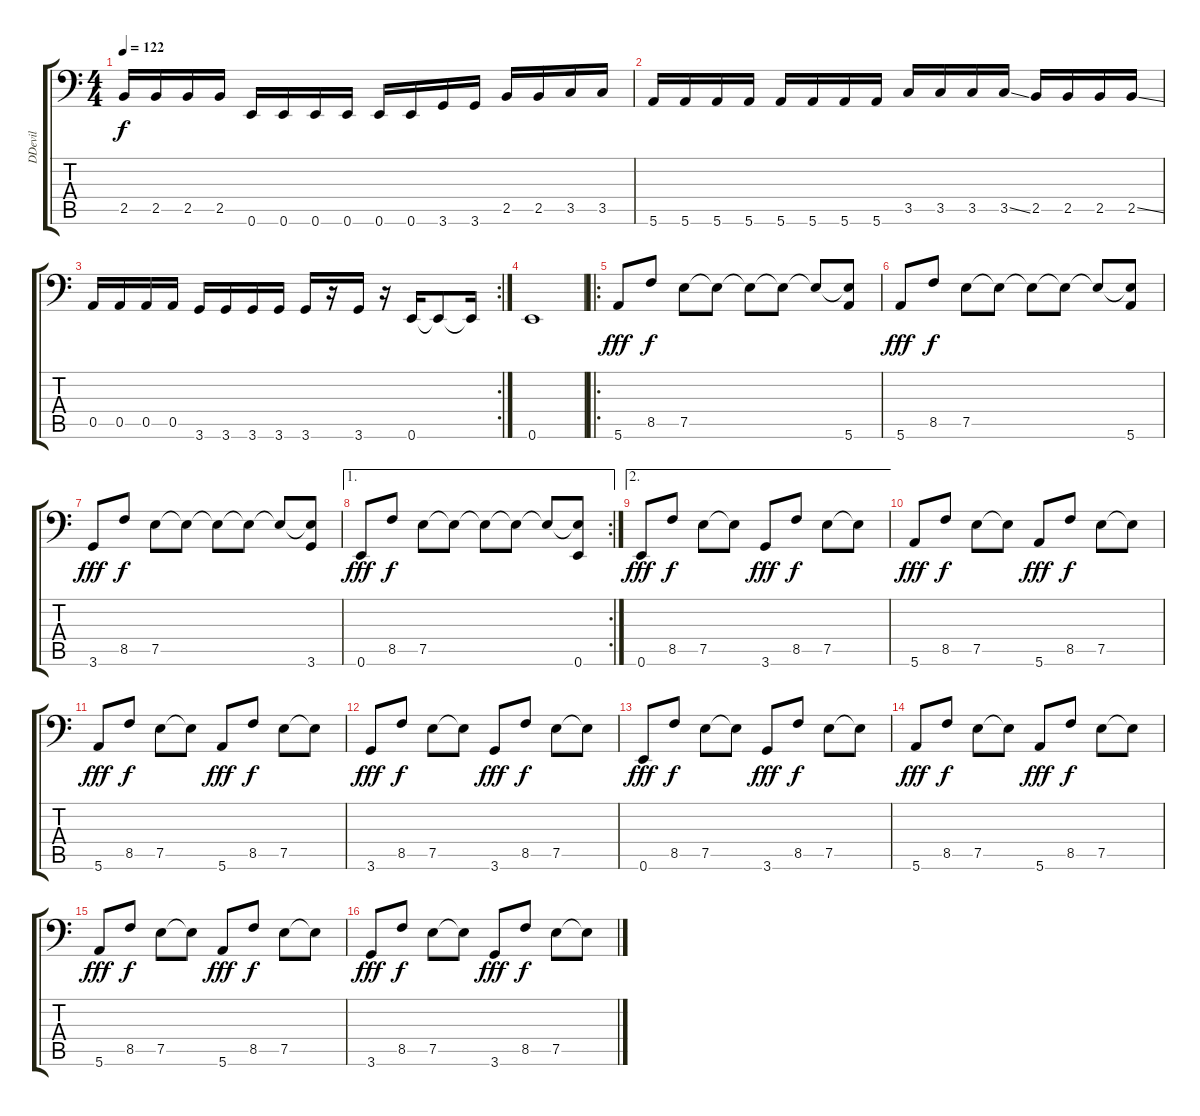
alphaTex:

\track ("DDevil" "DDevil") {instrument electricbassfinger}
\staff {score tabs}
\tuning (E3 B2 G2 D2 A1 E1) {hide}
\ts (4 4)
\tempo 122
\clef f4
\ks c
2.5.16{dy f} 2.5.16 2.5.16 2.5.16 0.6.16 0.6.16 0.6.16 0.6.16 0.6.16 0.6.16 3.6.16 3.6.16 2.5.16 2.5.16 3.5.16 3.5.16 |
5.6.16 5.6.16 5.6.16 5.6.16 5.6.16 5.6.16 5.6.16 5.6.16 3.5.16 3.5.16 3.5.16 3.5{ss}.16 2.5.16 2.5.16 2.5.16 2.5{ss}.16 |
\rc 2
0.5.16 0.5.16 0.5.16 0.5.16 3.6.16 3.6.16 3.6.16 3.6.16 3.6.16 r.16 3.6.16 r.16 0.6.16 0.6{t}.8 0.6{t}.16 |
0.6.1 |
\ro
5.6.8{dy fff} 8.5.8{dy f} 7.5.8 7.5{t}.8 7.5{t}.8 7.5{t}.8 7.5{t}.8 (7.5{t} 5.6).8 |
5.6.8{dy fff} 8.5.8{dy f} 7.5.8 7.5{t}.8 7.5{t}.8 7.5{t}.8 7.5{t}.8 (7.5{t} 5.6).8 |
3.6.8{dy fff} 8.5.8{dy f} 7.5.8 7.5{t}.8 7.5{t}.8 7.5{t}.8 7.5{t}.8 (7.5{t} 3.6).8 |
\ae 1
\rc 2
0.6.8{dy fff} 8.5.8{dy f} 7.5.8 7.5{t}.8 7.5{t}.8 7.5{t}.8 7.5{t}.8 (7.5{t} 0.6).8 |
\ae 2
0.6.8{dy fff} 8.5.8{dy f} 7.5.8 7.5{t}.8 3.6.8{dy fff} 8.5.8{dy f} 7.5.8 7.5{t}.8 |
5.6.8{dy fff} 8.5.8{dy f} 7.5.8 7.5{t}.8 5.6.8{dy fff} 8.5.8{dy f} 7.5.8 7.5{t}.8 |
5.6.8{dy fff} 8.5.8{dy f} 7.5.8 7.5{t}.8 5.6.8{dy fff} 8.5.8{dy f} 7.5.8 7.5{t}.8 |
3.6.8{dy fff} 8.5.8{dy f} 7.5.8 7.5{t}.8 3.6.8{dy fff} 8.5.8{dy f} 7.5.8 7.5{t}.8 |
0.6.8{dy fff} 8.5.8{dy f} 7.5.8 7.5{t}.8 3.6.8{dy fff} 8.5.8{dy f} 7.5.8 7.5{t}.8 |
5.6.8{dy fff} 8.5.8{dy f} 7.5.8 7.5{t}.8 5.6.8{dy fff} 8.5.8{dy f} 7.5.8 7.5{t}.8 |
5.6.8{dy fff} 8.5.8{dy f} 7.5.8 7.5{t}.8 5.6.8{dy fff} 8.5.8{dy f} 7.5.8 7.5{t}.8 |
3.6.8{dy fff} 8.5.8{dy f} 7.5.8 7.5{t}.8 3.6.8{dy fff} 8.5.8{dy f} 7.5.8 7.5{t}.8
